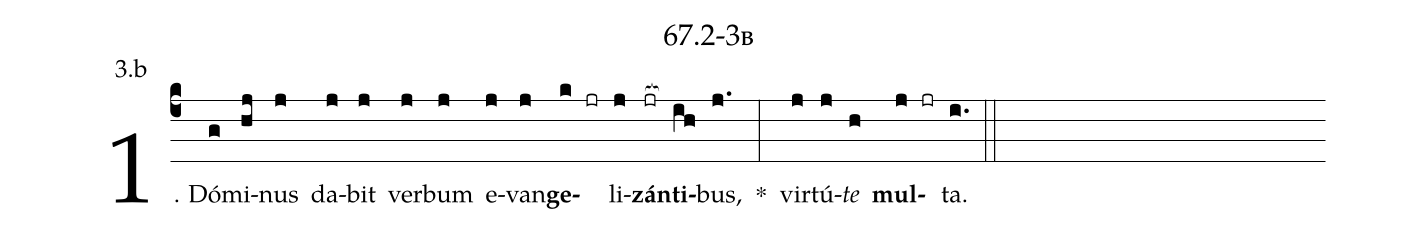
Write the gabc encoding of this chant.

name: 67.2-3b;
annotation: 3.b;
%%
(c4)1. Dó(g)mi(hj)nus(j) da(j)bit(j) ver(j)bum(j) e(j)van(j)<b>ge</b>(k jr)li(j)<b>zán</b>(jr[ocb:1{])<b>ti</b>(ih[ocb:0}])bus,(j.) *(:) vir(j)tú(j)<i>te</i>(h) <b>mul</b>(j jr)ta.(i.) (::)


%E(j) u(j) o(j) u(h) a(j) e.(i.) (::)
